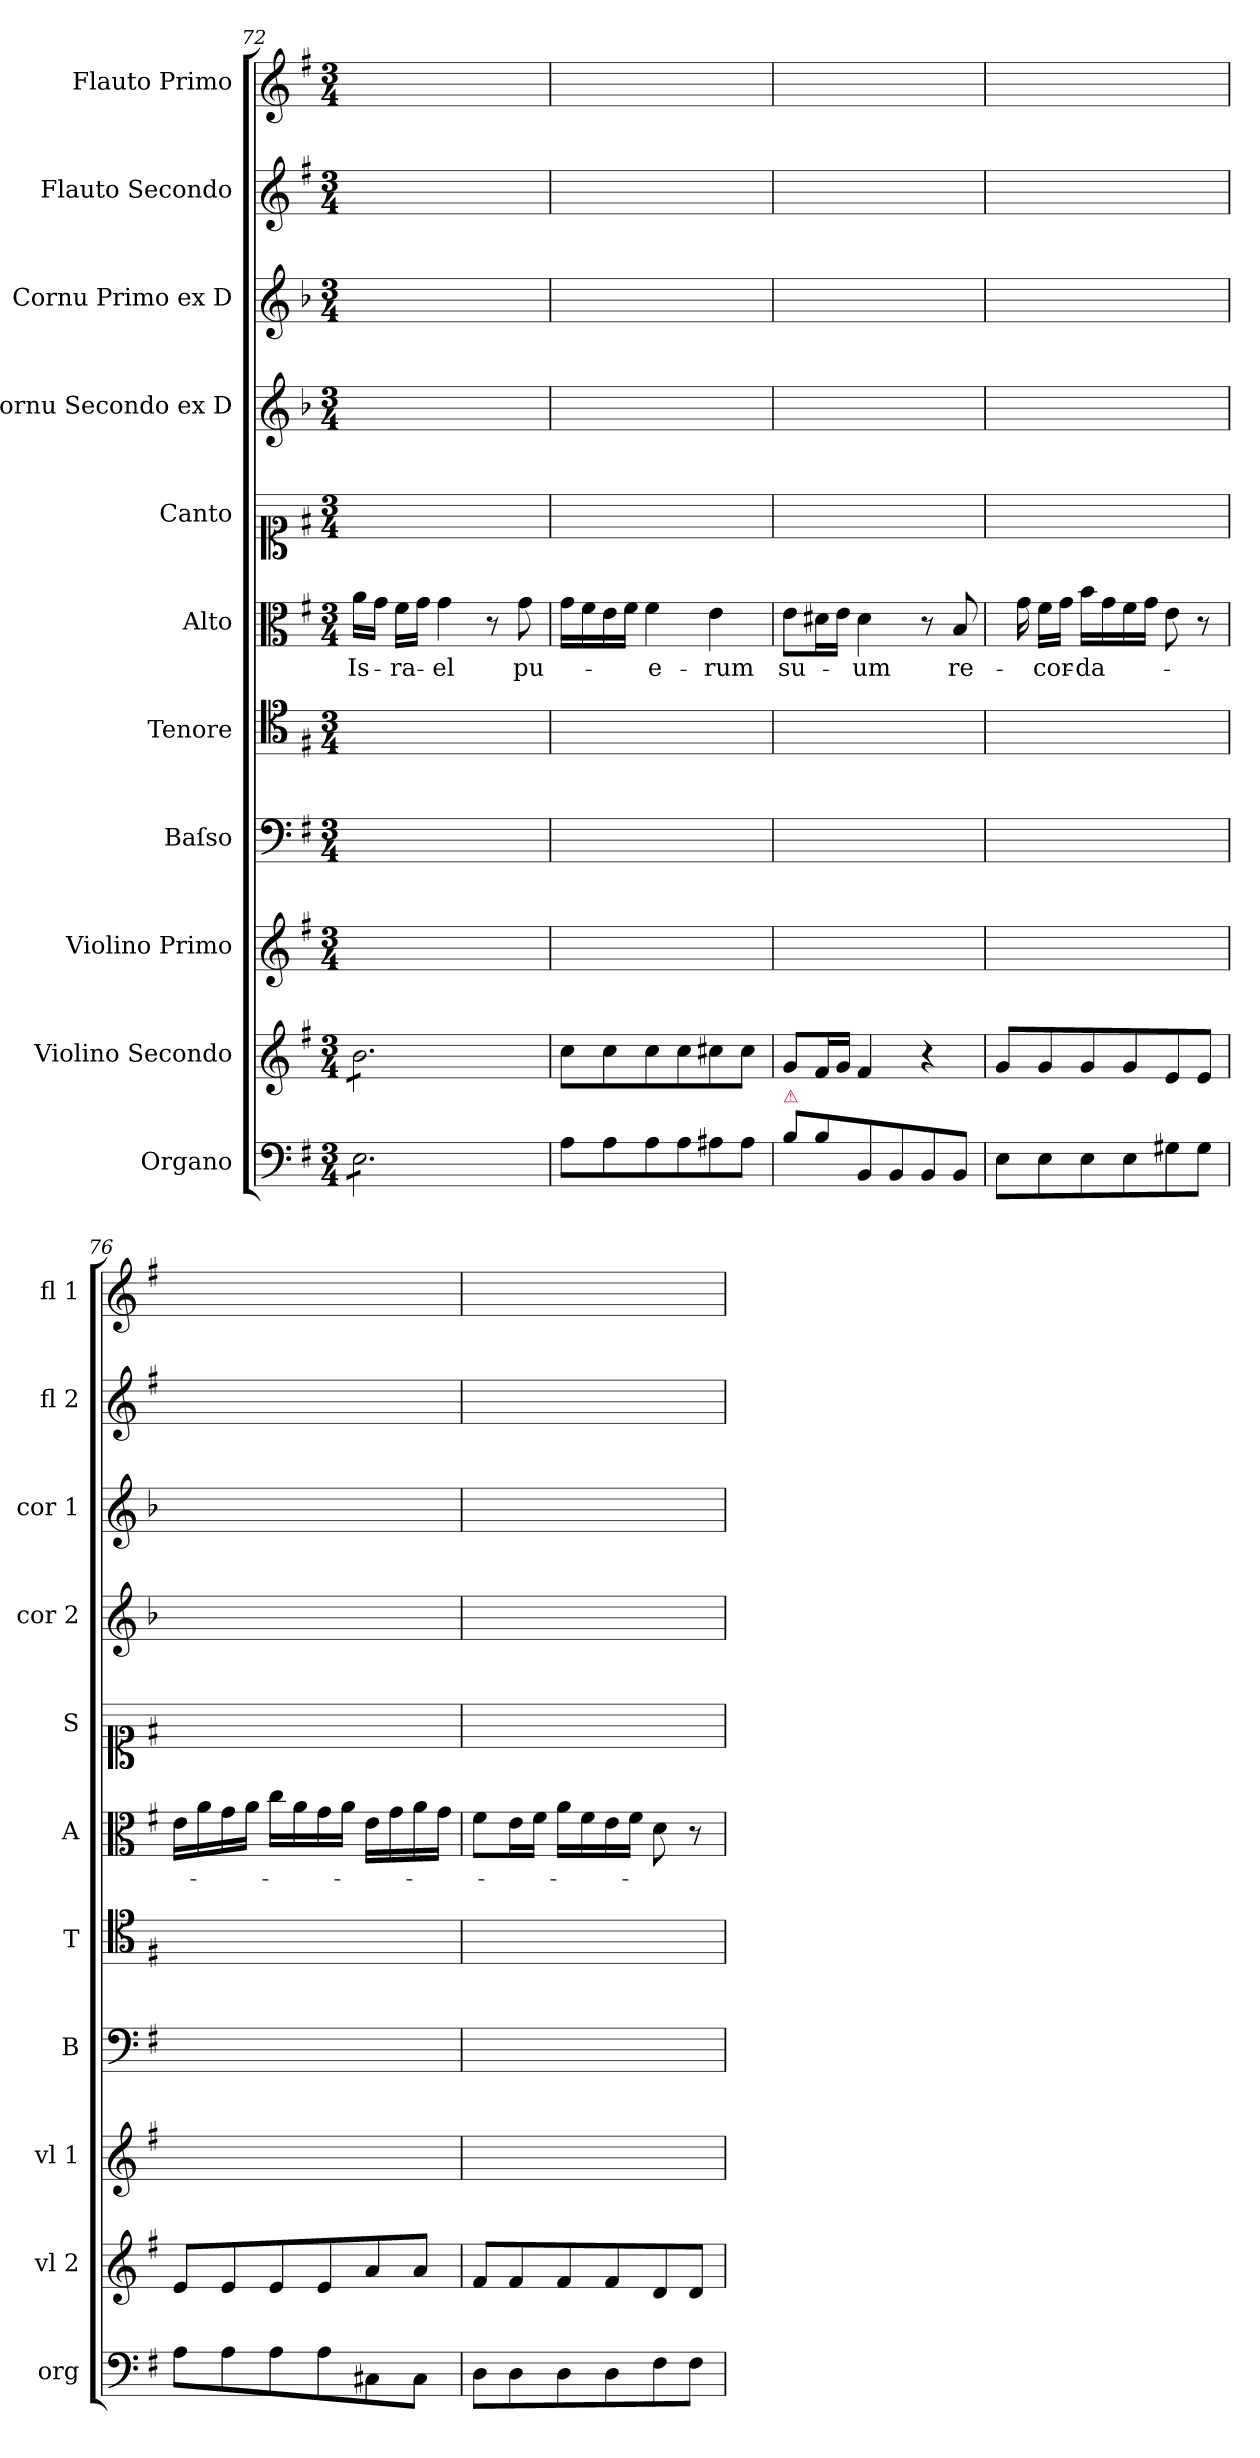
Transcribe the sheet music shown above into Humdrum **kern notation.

**kern	**kern	**kern	**kern	**kern	**kern	**text	**kern	**kern	**kern	**kern	**kern
*part11	*part10	*part9	*part8	*part7	*part6	*part6	*part5	*part4	*part3	*part2	*part1
*staff11	*staff10	*staff9	*staff8	*staff7	*staff6	*staff6	*staff5	*staff4	*staff3	*staff2	*staff1
*I"Organo	*I"Violino Secondo	*I"Violino Primo	*I"Baſso	*I"Tenore	*I"Alto	*	*I"Canto	*I"Cornu Secondo ex D	*I"Cornu Primo ex D	*I"Flauto Secondo	*I"Flauto Primo
*I'org	*I'vl 2	*I'vl 1	*I'B	*I'T	*I'A	*	*I'S	*I'cor 2	*I'cor 1	*I'fl 2	*I'fl 1
*clefF4	*clefG2	*clefG2	*clefF4	*clefC4	*clefC3	*	*clefC1	*clefG2	*clefG2	*clefG2	*clefG2
*	*	*	*	*	*	*	*	*ITrd6c10	*ITrd6c10	*	*
*k[f#]	*k[f#]	*k[f#]	*k[f#]	*k[f#]	*k[f#]	*	*k[f#]	*k[f#]	*k[f#]	*k[f#]	*k[f#]
*G:	*G:	*G:	*G:	*G:	*G:	*	*G:	*G:	*G:	*G:	*G:
*M3/4	*M3/4	*M3/4	*M3/4	*M3/4	*M3/4	*	*M3/4	*M3/4	*M3/4	*M3/4	*M3/4
=72	=72	=72	=72	=72	=72	=72	=72	=72	=72	=72	=72
*tremolo	*	*	*	*	*	*	*	*	*	*	*
*	*tremolo	*	*	*	*	*	*	*	*	*	*
8E\L	8b\L	2.ryy	2.ryy	2.ryy	16a\LL	Is-	2.ryy	2.ryy	2.ryy	2.ryy	2.ryy
.	.	.	.	.	16g\JJ	.	.	.	.	.	.
8E\	8b\	.	.	.	16f#\LL	-ra-	.	.	.	.	.
.	.	.	.	.	16g\JJ	.	.	.	.	.	.
8E\	8b\	.	.	.	4g\	-el	.	.	.	.	.
8E\	8b\	.	.	.	.	.	.	.	.	.	.
8E\	8b\	.	.	.	8r	.	.	.	.	.	.
8E\J	8b\J	.	.	.	8g\	pu-	.	.	.	.	.
*	*Xtremolo	*	*	*	*	*	*	*	*	*	*
*Xtremolo	*	*	*	*	*	*	*	*	*	*	*
=73	=73	=73	=73	=73	=73	=73	=73	=73	=73	=73	=73
8A\L	8cc\L	2.ryy	2.ryy	2.ryy	16g\LL	.	2.ryy	2.ryy	2.ryy	2.ryy	2.ryy
.	.	.	.	.	16f#\	.	.	.	.	.	.
8A\	8cc\	.	.	.	16e\	.	.	.	.	.	.
.	.	.	.	.	16f#\JJ	.	.	.	.	.	.
8A\	8cc\	.	.	.	4f#\	-e-	.	.	.	.	.
8A\	8cc\	.	.	.	.	.	.	.	.	.	.
8A#X\	8cc#X\	.	.	.	4e\	-rum	.	.	.	.	.
8A#\J	8cc#\J	.	.	.	.	.	.	.	.	.	.
=74	=74	=74	=74	=74	=74	=74	=74	=74	=74	=74	=74
!LO:TX:a:color=crimson:t=⚠	!	!	!	!	!	!	!	!	!	!	!
8B\L	8g/L	2.ryy	2.ryy	2.ryy	8e\L	su-	2.ryy	2.ryy	2.ryy	2.ryy	2.ryy
8B\	16f#/L	.	.	.	16d#X\L	.	.	.	.	.	.
.	16g/JJ	.	.	.	16e\JJ	.	.	.	.	.	.
8BB/	4f#/	.	.	.	4d#\	-um	.	.	.	.	.
8BB/	.	.	.	.	.	.	.	.	.	.	.
8BB/	4r	.	.	.	8r	.	.	.	.	.	.
8BB/J	.	.	.	.	8B/	re-	.	.	.	.	.
=75	=75	=75	=75	=75	=75	=75	=75	=75	=75	=75	=75
8E\L	8g/L	2.ryy	2.ryy	2.ryy	16f#\yy	.	2.ryy	2.ryy	2.ryy	2.ryy	2.ryy
.	.	.	.	.	16g\	.	.	.	.	.	.
8E\	8g/	.	.	.	16f#\LL	-cor-	.	.	.	.	.
.	.	.	.	.	16g\JJ	.	.	.	.	.	.
8E\	8g/	.	.	.	16b\LL	-da-	.	.	.	.	.
.	.	.	.	.	16g\	.	.	.	.	.	.
8E\	8g/	.	.	.	16f#\	.	.	.	.	.	.
.	.	.	.	.	16g\JJ	.	.	.	.	.	.
8G#X\	8e/	.	.	.	8e\	.	.	.	.	.	.
8G#\J	8e/J	.	.	.	8r	.	.	.	.	.	.
=76	=76	=76	=76	=76	=76	=76	=76	=76	=76	=76	=76
8A\L	8e/L	2.ryy	2.ryy	2.ryy	16e\LL	.	2.ryy	2.ryy	2.ryy	2.ryy	2.ryy
.	.	.	.	.	16a\	.	.	.	.	.	.
8A\	8e/	.	.	.	16g\	.	.	.	.	.	.
.	.	.	.	.	16a\JJ	.	.	.	.	.	.
8A\	8e/	.	.	.	16cc\LL	.	.	.	.	.	.
.	.	.	.	.	16a\	.	.	.	.	.	.
8A\	8e/	.	.	.	16g\	.	.	.	.	.	.
.	.	.	.	.	16a\JJ	.	.	.	.	.	.
8C#X\	8a/	.	.	.	16e\LL	.	.	.	.	.	.
.	.	.	.	.	16g\	.	.	.	.	.	.
8C#\J	8a/J	.	.	.	16a\	.	.	.	.	.	.
.	.	.	.	.	16g\JJ	.	.	.	.	.	.
=77	=77	=77	=77	=77	=77	=77	=77	=77	=77	=77	=77
8D\L	8f#/L	2.ryy	2.ryy	2.ryy	8f#\L	.	2.ryy	2.ryy	2.ryy	2.ryy	2.ryy
8D\	8f#/	.	.	.	16e\L	.	.	.	.	.	.
.	.	.	.	.	16f#\JJ	.	.	.	.	.	.
8D\	8f#/	.	.	.	16a\LL	.	.	.	.	.	.
.	.	.	.	.	16f#\	.	.	.	.	.	.
8D\	8f#/	.	.	.	16e\	.	.	.	.	.	.
.	.	.	.	.	16f#\JJ	.	.	.	.	.	.
8F#\	8d/	.	.	.	8d\	.	.	.	.	.	.
8F#\J	8d/J	.	.	.	8r	.	.	.	.	.	.
=	=	=	=	=	=	=	=	=	=	=	=
*-	*-	*-	*-	*-	*-	*-	*-	*-	*-	*-	*-
